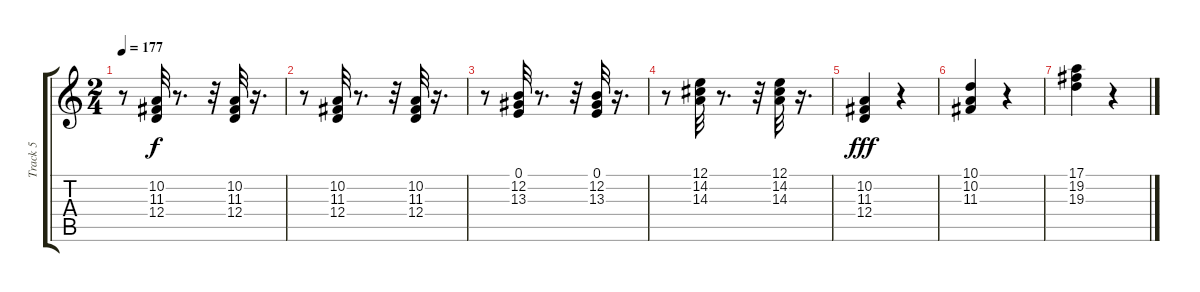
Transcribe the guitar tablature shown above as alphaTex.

\track ("Track 5" "Track 5") {instrument trombone}
\staff {score tabs}
\tuning (E4 B3 G3 D3 A2 E2) {hide}
\ts (2 4)
\tempo 177
\clef g2
\ks c
r.8{dy f} (10.2 11.3 12.4).32 r.8{d} r.32 (10.2 11.3 12.4).32 r.16{d} |
r.8 (10.2 11.3 12.4).32 r.8{d} r.32 (10.2 11.3 12.4).32 r.16{d} |
r.8 (0.1 12.2 13.3).32 r.8{d} r.32 (0.1 12.2 13.3).32 r.16{d} |
r.8 (12.1 14.2 14.3).32 r.8{d} r.32 (12.1 14.2 14.3).32 r.16{d} |
(10.2 11.3 12.4).4{dy fff} r.4 |
(10.1 10.2 11.3).4 r.4 |
(17.1 19.2 19.3).4 r.4
